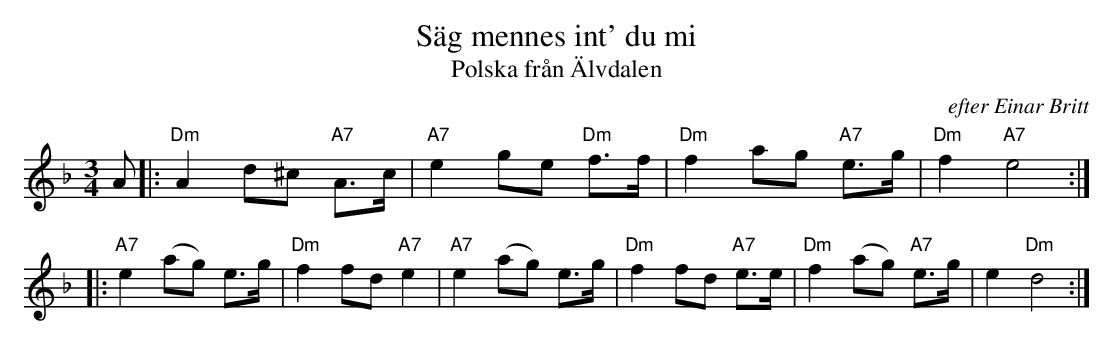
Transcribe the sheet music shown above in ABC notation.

X:1
T: S\"ag mennes int' du mi
T: Polska fr\aan \"Alvdalen
O: efter Einar Britt
M: 3/4
L: 1/8
K: Dm
A \
|: "Dm"A2 d^c "A7"A>c \
| "A7"e2 ge "Dm"f>f \
| "Dm"f2 ag "A7"e>g \
| "Dm"f2 "A7"e4 :|
|: "A7"e2 (ag) e>g \
| "Dm"f2 fd "A7"e2 \
| "A7"e2 (ag) e>g \
| "Dm"f2 fd "A7"e>e \
| "Dm"f2 (ag) "A7"e>g \
| e2 "Dm"d4 :|
